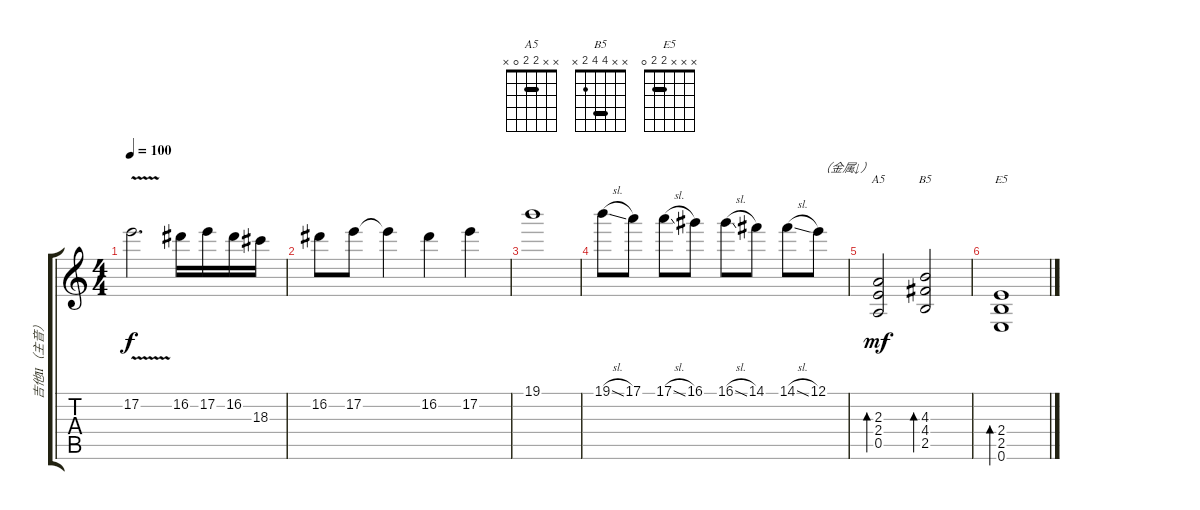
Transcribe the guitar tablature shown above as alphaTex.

\track ("吉他Ⅱ（主音）" "吉他Ⅱ（主音）") {instrument distortionguitar}
\staff {score tabs}
\tuning (E4 B3 G3 D3 A2 E2) {hide}
\chord ("A5" x x 2 2 0 x) {barre 2}
\chord ("B5" x x 4 4 2 x) {barre 4}
\chord ("E5" x x x 2 2 0) {barre 2}
\ts (4 4)
\tempo 100
\clef g2
\ks c
17.2{v}.2{d dy f} 16.2.16 17.2.16 16.2.16 18.3.16 |
16.2.8 17.2.8 17.2{t}.4 16.2.4 17.2.4 |
19.1.1 |
19.1{sl}.8 17.1.8 17.1{sl}.8 16.1.8 16.1{sl}.8 14.1.8 14.1{sl}.8 12.1.8{txt "（金属↓）"} |
(2.3 2.4 0.5).2{bd 60 ch "A5" dy mf} (4.3 4.4 2.5).2{bd 60 ch "B5"} |
(2.4 2.5 0.6).1{bd 60 ch "E5"}
